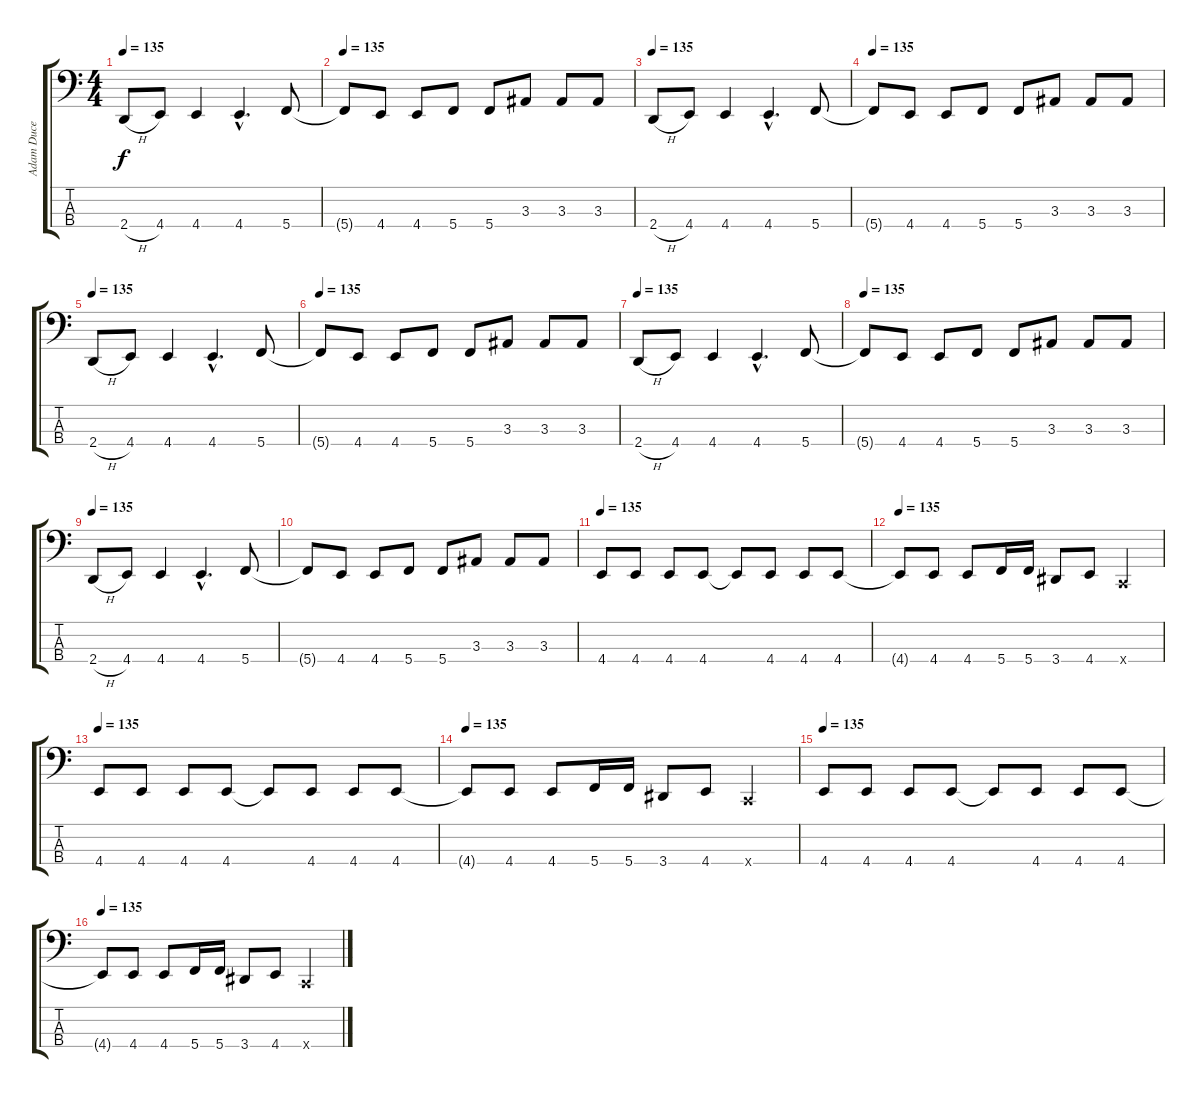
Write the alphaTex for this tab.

\track ("Adam Duce" "Adam Duce") {instrument electricbasspick}
\staff {score tabs}
\tuning (F2 C2 G1 C1) {hide}
\ts (4 4)
\tempo 135
\clef f4
\ks c
2.4{h}.8{dy f} 4.4.8 4.4.4 4.4{hac}.4{d} 5.4.8 |
\tempo 135
5.4{t}.8 4.4.8 4.4.8 5.4.8 5.4.8 3.3.8 3.3.8 3.3.8 |
\tempo 135
2.4{h}.8 4.4.8 4.4.4 4.4{hac}.4{d} 5.4.8 |
\tempo 135
5.4{t}.8 4.4.8 4.4.8 5.4.8 5.4.8 3.3.8 3.3.8 3.3.8 |
\tempo 135
2.4{h}.8 4.4.8 4.4.4 4.4{hac}.4{d} 5.4.8 |
\tempo 135
5.4{t}.8 4.4.8 4.4.8 5.4.8 5.4.8 3.3.8 3.3.8 3.3.8 |
\tempo 135
2.4{h}.8 4.4.8 4.4.4 4.4{hac}.4{d} 5.4.8 |
\tempo 135
5.4{t}.8 4.4.8 4.4.8 5.4.8 5.4.8 3.3.8 3.3.8 3.3.8 |
\tempo 135
2.4{h}.8 4.4.8 4.4.4 4.4{hac}.4{d} 5.4.8 |
5.4{t}.8 4.4.8 4.4.8 5.4.8 5.4.8 3.3.8 3.3.8 3.3.8 |
\tempo 135
4.4.8 4.4.8 4.4.8 4.4.8 4.4{t}.8 4.4.8 4.4.8 4.4.8 |
\tempo 135
4.4{t}.8 4.4.8 4.4.8 5.4.16 5.4.16 3.4.8 4.4.8 0.4{x}.4 |
\tempo 135
4.4.8 4.4.8 4.4.8 4.4.8 4.4{t}.8 4.4.8 4.4.8 4.4.8 |
\tempo 135
4.4{t}.8 4.4.8 4.4.8 5.4.16 5.4.16 3.4.8 4.4.8 0.4{x}.4 |
\tempo 135
4.4.8 4.4.8 4.4.8 4.4.8 4.4{t}.8 4.4.8 4.4.8 4.4.8 |
\tempo 135
4.4{t}.8 4.4.8 4.4.8 5.4.16 5.4.16 3.4.8 4.4.8 0.4{x}.4
